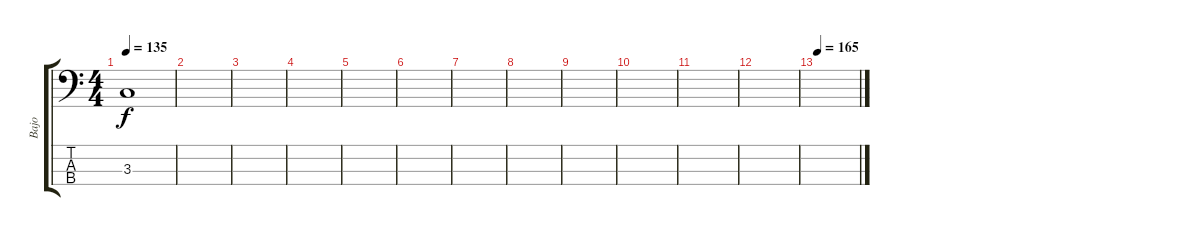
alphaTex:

\track ("Bajo" "Bajo") {instrument electricbassfinger}
\staff {score tabs}
\tuning (G2 D2 A1 E1) {hide}
\ts (4 4)
\tempo 135
\clef f4
\ks c
3.3.1{dy f} |
|
|
|
|
|
|
|
|
|
|
|
\tempo 165
